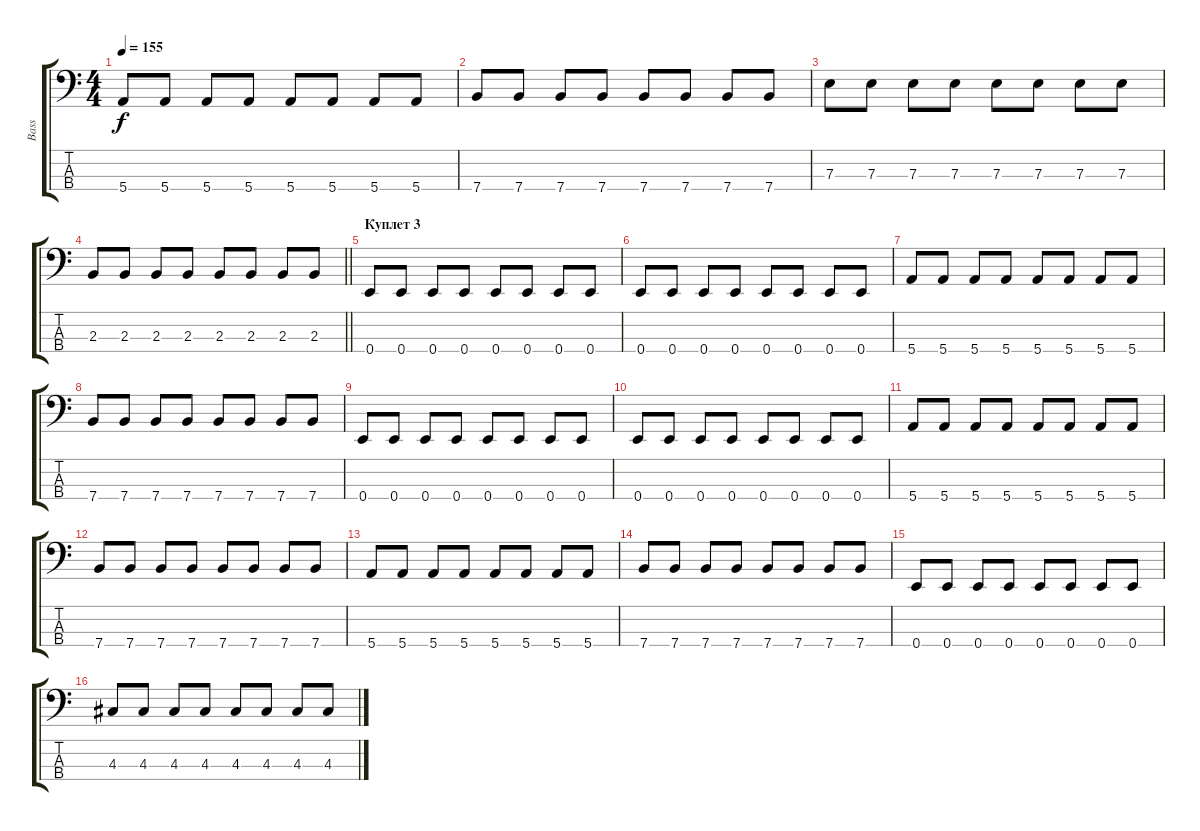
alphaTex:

\track ("Bass" "Bass") {instrument electricbasspick}
\staff {score tabs}
\tuning (G2 D2 A1 E1) {hide}
\ts (4 4)
\tempo 155
\clef f4
\ks c
5.4.8{dy f} 5.4.8 5.4.8 5.4.8 5.4.8 5.4.8 5.4.8 5.4.8 |
7.4.8 7.4.8 7.4.8 7.4.8 7.4.8 7.4.8 7.4.8 7.4.8 |
7.3.8 7.3.8 7.3.8 7.3.8 7.3.8 7.3.8 7.3.8 7.3.8 |
\barLineRight lightlight
2.3.8 2.3.8 2.3.8 2.3.8 2.3.8 2.3.8 2.3.8 2.3.8 |
\section ("" "Куплет 3")
0.4.8 0.4.8 0.4.8 0.4.8 0.4.8 0.4.8 0.4.8 0.4.8 |
0.4.8 0.4.8 0.4.8 0.4.8 0.4.8 0.4.8 0.4.8 0.4.8 |
5.4.8 5.4.8 5.4.8 5.4.8 5.4.8 5.4.8 5.4.8 5.4.8 |
7.4.8 7.4.8 7.4.8 7.4.8 7.4.8 7.4.8 7.4.8 7.4.8 |
0.4.8 0.4.8 0.4.8 0.4.8 0.4.8 0.4.8 0.4.8 0.4.8 |
0.4.8 0.4.8 0.4.8 0.4.8 0.4.8 0.4.8 0.4.8 0.4.8 |
5.4.8 5.4.8 5.4.8 5.4.8 5.4.8 5.4.8 5.4.8 5.4.8 |
7.4.8 7.4.8 7.4.8 7.4.8 7.4.8 7.4.8 7.4.8 7.4.8 |
5.4.8 5.4.8 5.4.8 5.4.8 5.4.8 5.4.8 5.4.8 5.4.8 |
7.4.8 7.4.8 7.4.8 7.4.8 7.4.8 7.4.8 7.4.8 7.4.8 |
0.4.8 0.4.8 0.4.8 0.4.8 0.4.8 0.4.8 0.4.8 0.4.8 |
4.3.8 4.3.8 4.3.8 4.3.8 4.3.8 4.3.8 4.3.8 4.3.8
